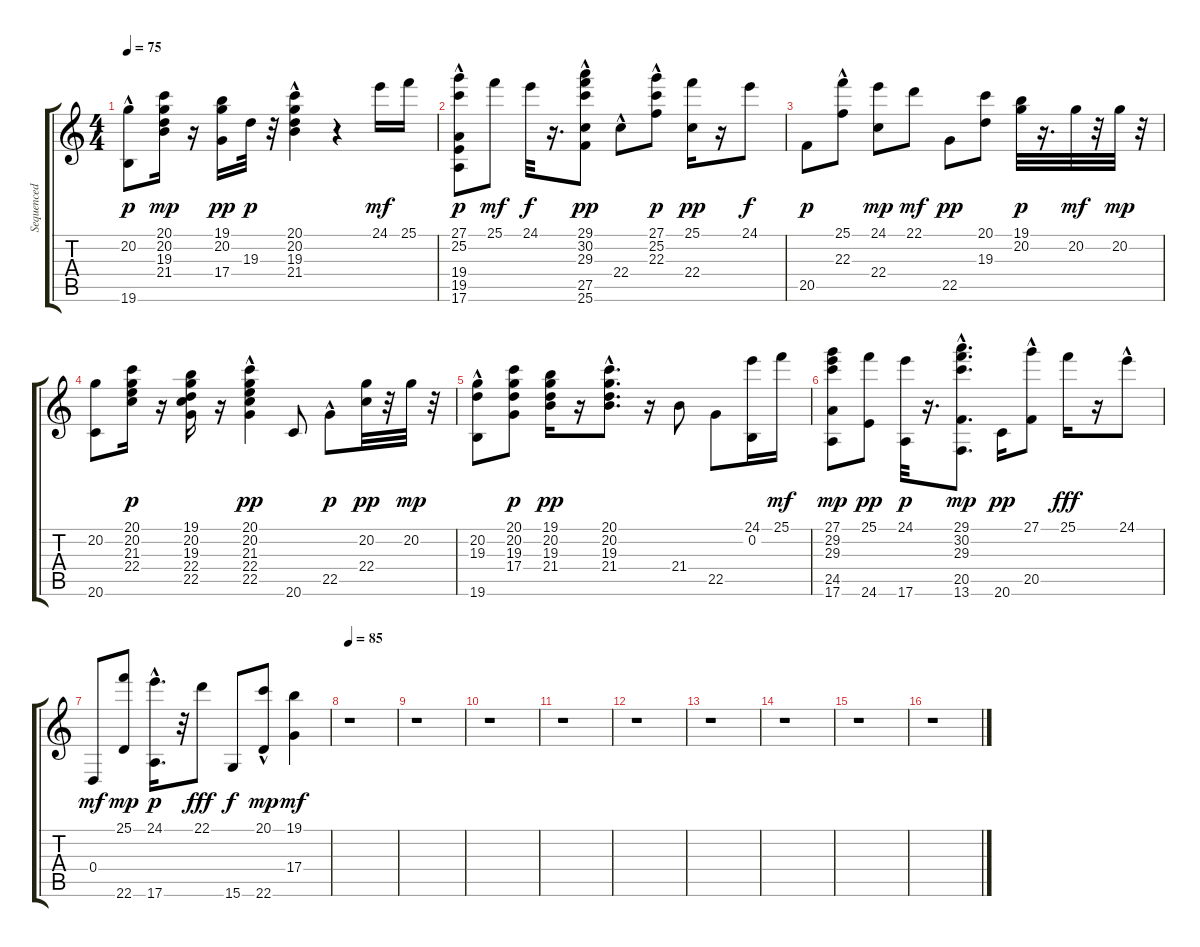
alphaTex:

\track ("Sequenced By" "Sequenced ") {instrument brightacousticpiano}
\staff {score tabs}
\tuning (E4 B3 G3 D3 A2 E2) {hide}
\ts (4 4)
\tempo 75
\clef g2
\ks c
(20.2{hac} 19.6{hac}).8{dy p} (20.1 20.2 19.3 21.4).16{dy mp} r.16 (19.1 20.2 17.4).16{dy pp} 19.3.32{dy p} r.32 (20.1{hac} 20.2{hac} 19.3 21.4).4 r.4 24.1.16{dy mf} 25.1.16 |
(27.1 25.2 19.4{hac} 19.5 17.6).8{dy p} 25.1.8{dy mf} 24.1.32{dy f} r.16{d} (29.1 30.2{hac} 29.3{hac} 27.5{hac} 25.6{hac}).8{dy pp} 22.4{hac}.8 (27.1 25.2{hac} 22.3).8{dy p} (25.1 22.4).16{dy pp} r.16 24.1.8{dy f} |
20.5.8{dy p} (25.1 22.3{hac}).8 (24.1 22.4).8{dy mp} 22.1.8{dy mf} 22.5.8{dy pp} (20.1 19.3).8 (19.1 20.2).32{dy p} r.16{d} 20.2.32{dy mf} r.32 20.2.32{dy mp} r.32 |
(20.2 20.6).8 (20.1 20.2 21.3 22.4).16{dy p} r.16 (19.1 20.2 19.3 22.4 22.5).16 r.16 (20.1 20.2{hac} 21.3{hac} 22.4{hac} 22.5{hac}).4{dy pp} 20.6.8 22.5{hac}.8{dy p} (20.2 22.4).32{dy pp} r.32 20.2.32{dy mp} r.32 |
(20.2{hac} 19.3{hac} 19.6).8 (20.1 20.2 19.3 17.4).8{dy p} (19.1 20.2 19.3 21.4).16{dy pp} r.16 (20.1{hac} 20.2 19.3 21.4{hac}).8{d} r.16 21.4.8 22.5.8 (24.1 0.2).16 25.1.16{dy mf} |
(27.1 29.2 29.3 24.5 17.6).8{dy mp} (25.1 24.6).8{dy pp} (24.1 17.6).32{dy p} r.16{d} (29.1{hac} 30.2{hac} 29.3{hac} 20.5 13.6).8{d dy mp} 20.6.16{dy pp} (27.1{hac} 20.5{hac}).8 25.1.16{dy fff} r.16 24.1{hac}.8 |
0.4.8{dy mf} (25.1 22.6).8{dy mp} (24.1 17.6{hac}).16{d dy p} r.32 22.1.8{dy fff} 15.6.8{dy f} (20.1 22.6{hac}).8{dy mp} (19.1 17.4).4{dy mf} |
\tempo 85
r.1 |
r.1 |
r.1 |
r.1 |
r.1 |
r.1 |
r.1 |
r.1 |
r.1
